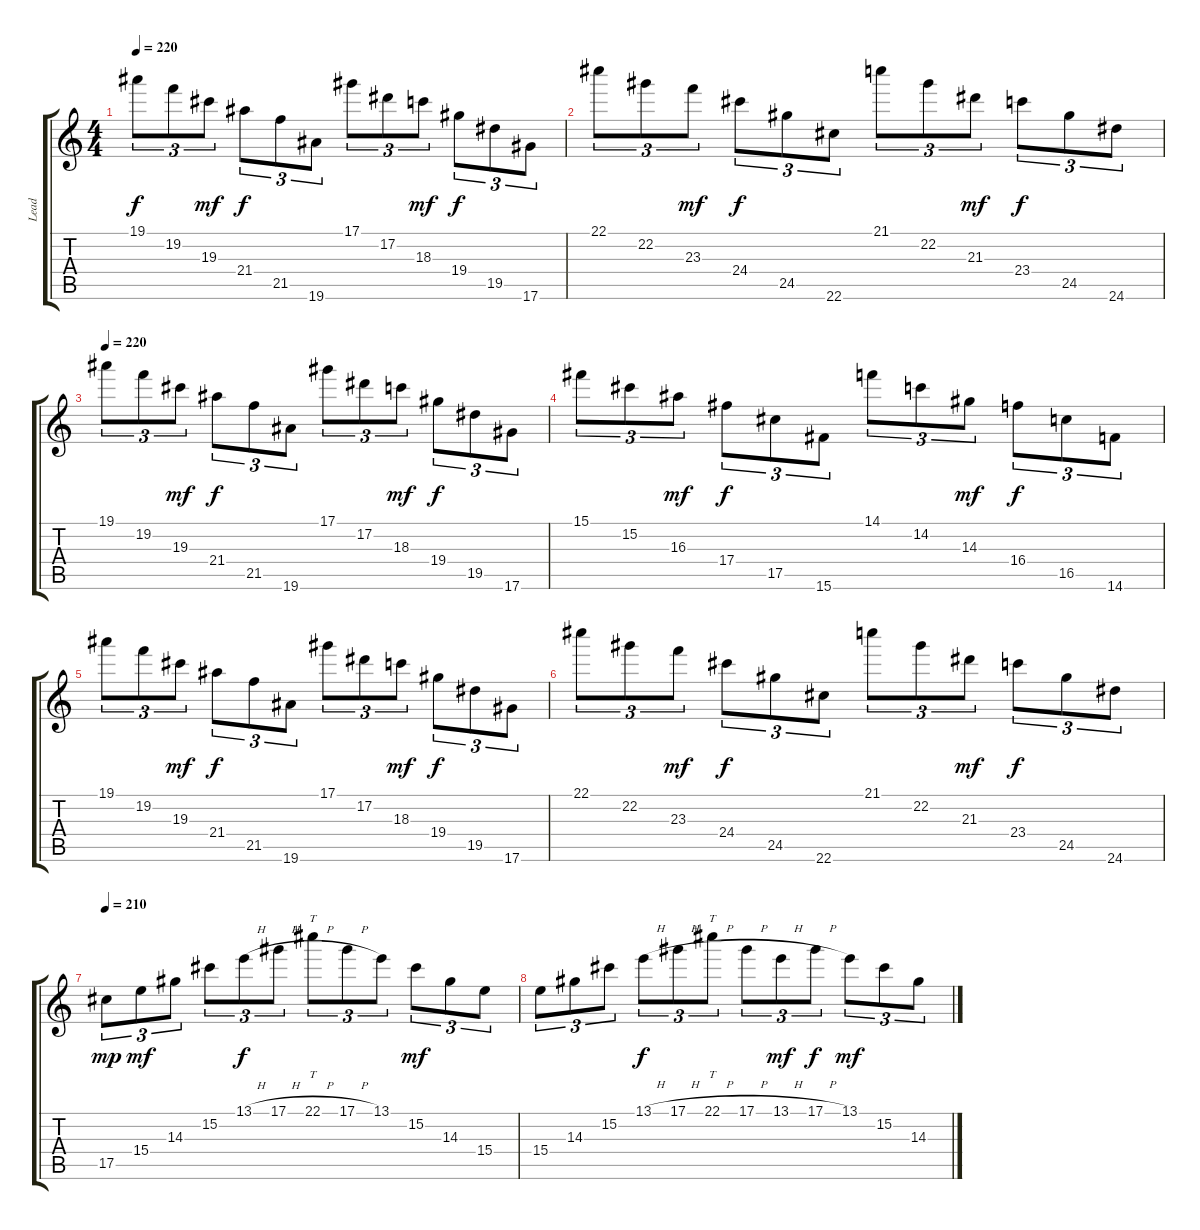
\track ("Lead" "Lead") {instrument distortionguitar}
\staff {score tabs}
\tuning (Eb4 Bb3 Gb3 Db3 Ab2 Eb2) {hide}
\ts (4 4)
\tempo 220
\clef g2
\ks c
19.1.8{tu (3 2) dy f} 19.2.8{tu (3 2)} 19.3.8{tu (3 2) dy mf} 21.4.8{tu (3 2) dy f} 21.5.8{tu (3 2)} 19.6.8{tu (3 2)} 17.1.8{tu (3 2)} 17.2.8{tu (3 2)} 18.3.8{tu (3 2) dy mf} 19.4.8{tu (3 2) dy f} 19.5.8{tu (3 2)} 17.6.8{tu (3 2)} |
22.1.8{tu (3 2)} 22.2.8{tu (3 2)} 23.3.8{tu (3 2) dy mf} 24.4.8{tu (3 2) dy f} 24.5.8{tu (3 2)} 22.6.8{tu (3 2)} 21.1.8{tu (3 2)} 22.2.8{tu (3 2)} 21.3.8{tu (3 2) dy mf} 23.4.8{tu (3 2) dy f} 24.5.8{tu (3 2)} 24.6.8{tu (3 2)} |
\tempo 220
19.1.8{tu (3 2)} 19.2.8{tu (3 2)} 19.3.8{tu (3 2) dy mf} 21.4.8{tu (3 2) dy f} 21.5.8{tu (3 2)} 19.6.8{tu (3 2)} 17.1.8{tu (3 2)} 17.2.8{tu (3 2)} 18.3.8{tu (3 2) dy mf} 19.4.8{tu (3 2) dy f} 19.5.8{tu (3 2)} 17.6.8{tu (3 2)} |
15.1.8{tu (3 2)} 15.2.8{tu (3 2)} 16.3.8{tu (3 2) dy mf} 17.4.8{tu (3 2) dy f} 17.5.8{tu (3 2)} 15.6.8{tu (3 2)} 14.1.8{tu (3 2)} 14.2.8{tu (3 2)} 14.3.8{tu (3 2) dy mf} 16.4.8{tu (3 2) dy f} 16.5.8{tu (3 2)} 14.6.8{tu (3 2)} |
19.1.8{tu (3 2)} 19.2.8{tu (3 2)} 19.3.8{tu (3 2) dy mf} 21.4.8{tu (3 2) dy f} 21.5.8{tu (3 2)} 19.6.8{tu (3 2)} 17.1.8{tu (3 2)} 17.2.8{tu (3 2)} 18.3.8{tu (3 2) dy mf} 19.4.8{tu (3 2) dy f} 19.5.8{tu (3 2)} 17.6.8{tu (3 2)} |
22.1.8{tu (3 2)} 22.2.8{tu (3 2)} 23.3.8{tu (3 2) dy mf} 24.4.8{tu (3 2) dy f} 24.5.8{tu (3 2)} 22.6.8{tu (3 2)} 21.1.8{tu (3 2)} 22.2.8{tu (3 2)} 21.3.8{tu (3 2) dy mf} 23.4.8{tu (3 2) dy f} 24.5.8{tu (3 2)} 24.6.8{tu (3 2)} |
\tempo 210
17.5.8{tu (3 2) dy mp} 15.4.8{tu (3 2) dy mf} 14.3.8{tu (3 2)} 15.2.8{tu (3 2)} 13.1{h}.8{tu (3 2) dy f} 17.1{h}.8{tu (3 2)} 22.1{h}.8{tt tu (3 2)} 17.1{h}.8{tu (3 2)} 13.1.8{tu (3 2)} 15.2.8{tu (3 2) dy mf} 14.3.8{tu (3 2)} 15.4.8{tu (3 2)} |
15.4.8{tu (3 2)} 14.3.8{tu (3 2)} 15.2.8{tu (3 2)} 13.1{h}.8{tu (3 2) dy f} 17.1{h}.8{tu (3 2)} 22.1{h}.8{tt tu (3 2)} 17.1{h}.8{tu (3 2)} 13.1{h}.8{tu (3 2) dy mf} 17.1{h}.8{tu (3 2) dy f} 13.1.8{tu (3 2) dy mf} 15.2.8{tu (3 2)} 14.3.8{tu (3 2)}
